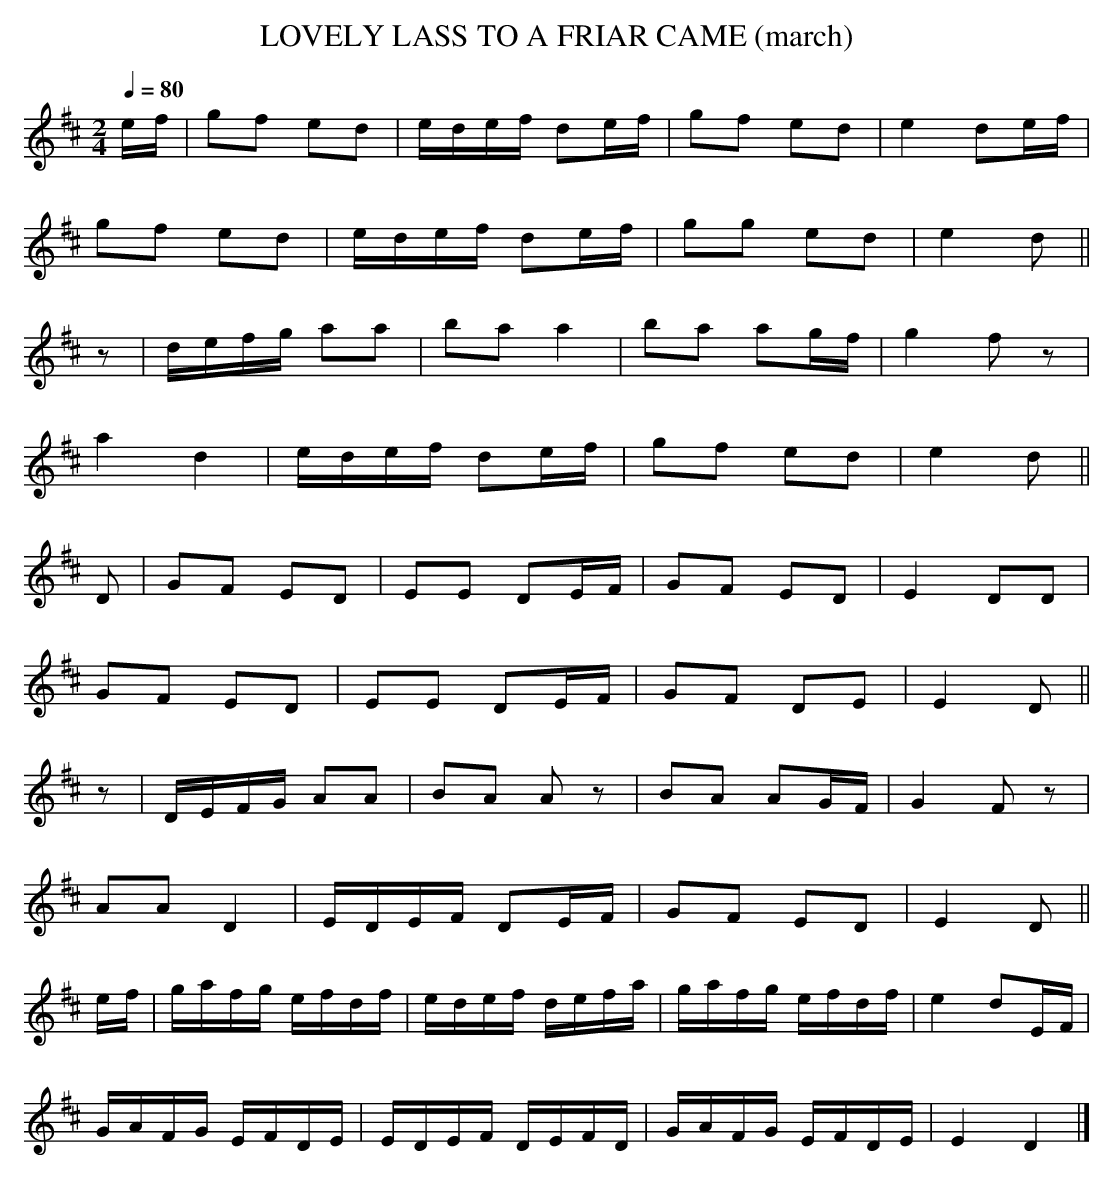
X:1
T:LOVELY LASS TO A FRIAR CAME (march)
Q:1/4=80
M:2/4
L:1/16
K:D
ef|g2f2 e2d2|edef d2ef|g2f2 e2d2|e4 d2ef|
g2f2 e2d2|edef d2ef|g2g2 e2d2|e4d2||
z2|defg a2a2|b2a2 a4|b2a2 a2gf|g4 f2z2|
a4 d4|edef d2ef|g2f2 e2d2|e4 d2||
D2|G2F2 E2D2|E2E2 D2EF|G2F2 E2D2|E4 D2D2|
G2F2 E2D2|E2E2 D2EF|G2F2 D2E2|E4 D2||
z2|DEFG A2A2|B2A2 A2 z2|B2A2 A2GF|G4 F2z2|
A2A2 D4|EDEF D2EF|G2F2 E2D2|E4D2||
ef|gafg efdf|edef defa|gafg efdf|e4 d2EF|
GAFG EFDE|EDEF DEFD|GAFG EFDE|E4D4 |]
